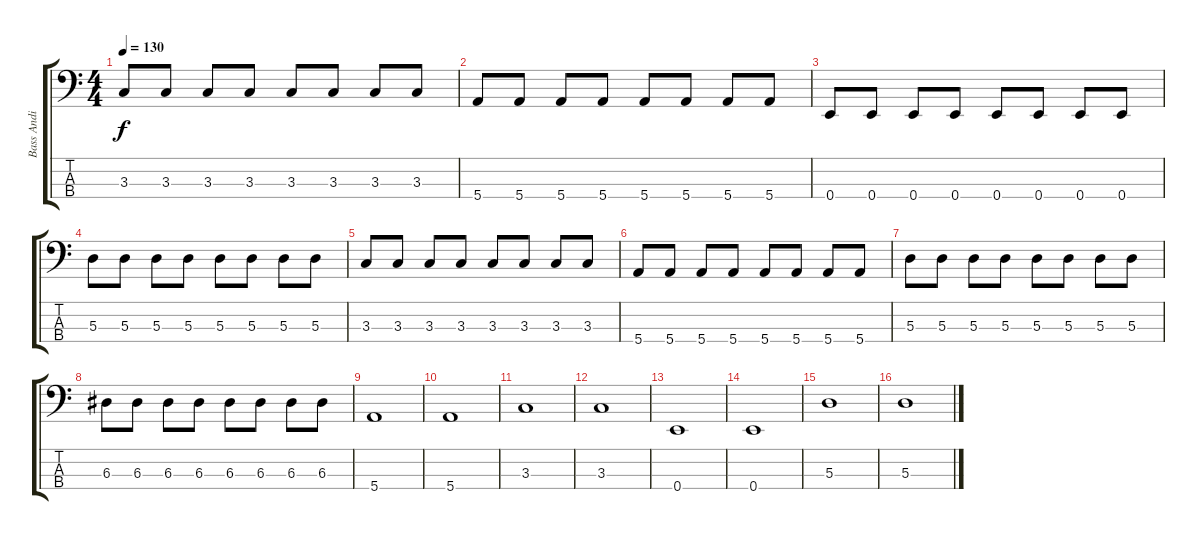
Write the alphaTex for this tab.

\track ("Bass Andi" "Bass Andi") {instrument electricbasspick}
\staff {score tabs}
\tuning (G2 D2 A1 E1) {hide}
\ts (4 4)
\tempo 130
\clef f4
\ks c
3.3.8{dy f} 3.3.8 3.3.8 3.3.8 3.3.8 3.3.8 3.3.8 3.3.8 |
5.4.8 5.4.8 5.4.8 5.4.8 5.4.8 5.4.8 5.4.8 5.4.8 |
0.4.8 0.4.8 0.4.8 0.4.8 0.4.8 0.4.8 0.4.8 0.4.8 |
5.3.8 5.3.8 5.3.8 5.3.8 5.3.8 5.3.8 5.3.8 5.3.8 |
3.3.8 3.3.8 3.3.8 3.3.8 3.3.8 3.3.8 3.3.8 3.3.8 |
5.4.8 5.4.8 5.4.8 5.4.8 5.4.8 5.4.8 5.4.8 5.4.8 |
5.3.8 5.3.8 5.3.8 5.3.8 5.3.8 5.3.8 5.3.8 5.3.8 |
6.3.8 6.3.8 6.3.8 6.3.8 6.3.8 6.3.8 6.3.8 6.3.8 |
5.4.1 |
5.4.1 |
3.3.1 |
3.3.1 |
0.4.1 |
0.4.1 |
5.3.1 |
5.3.1
